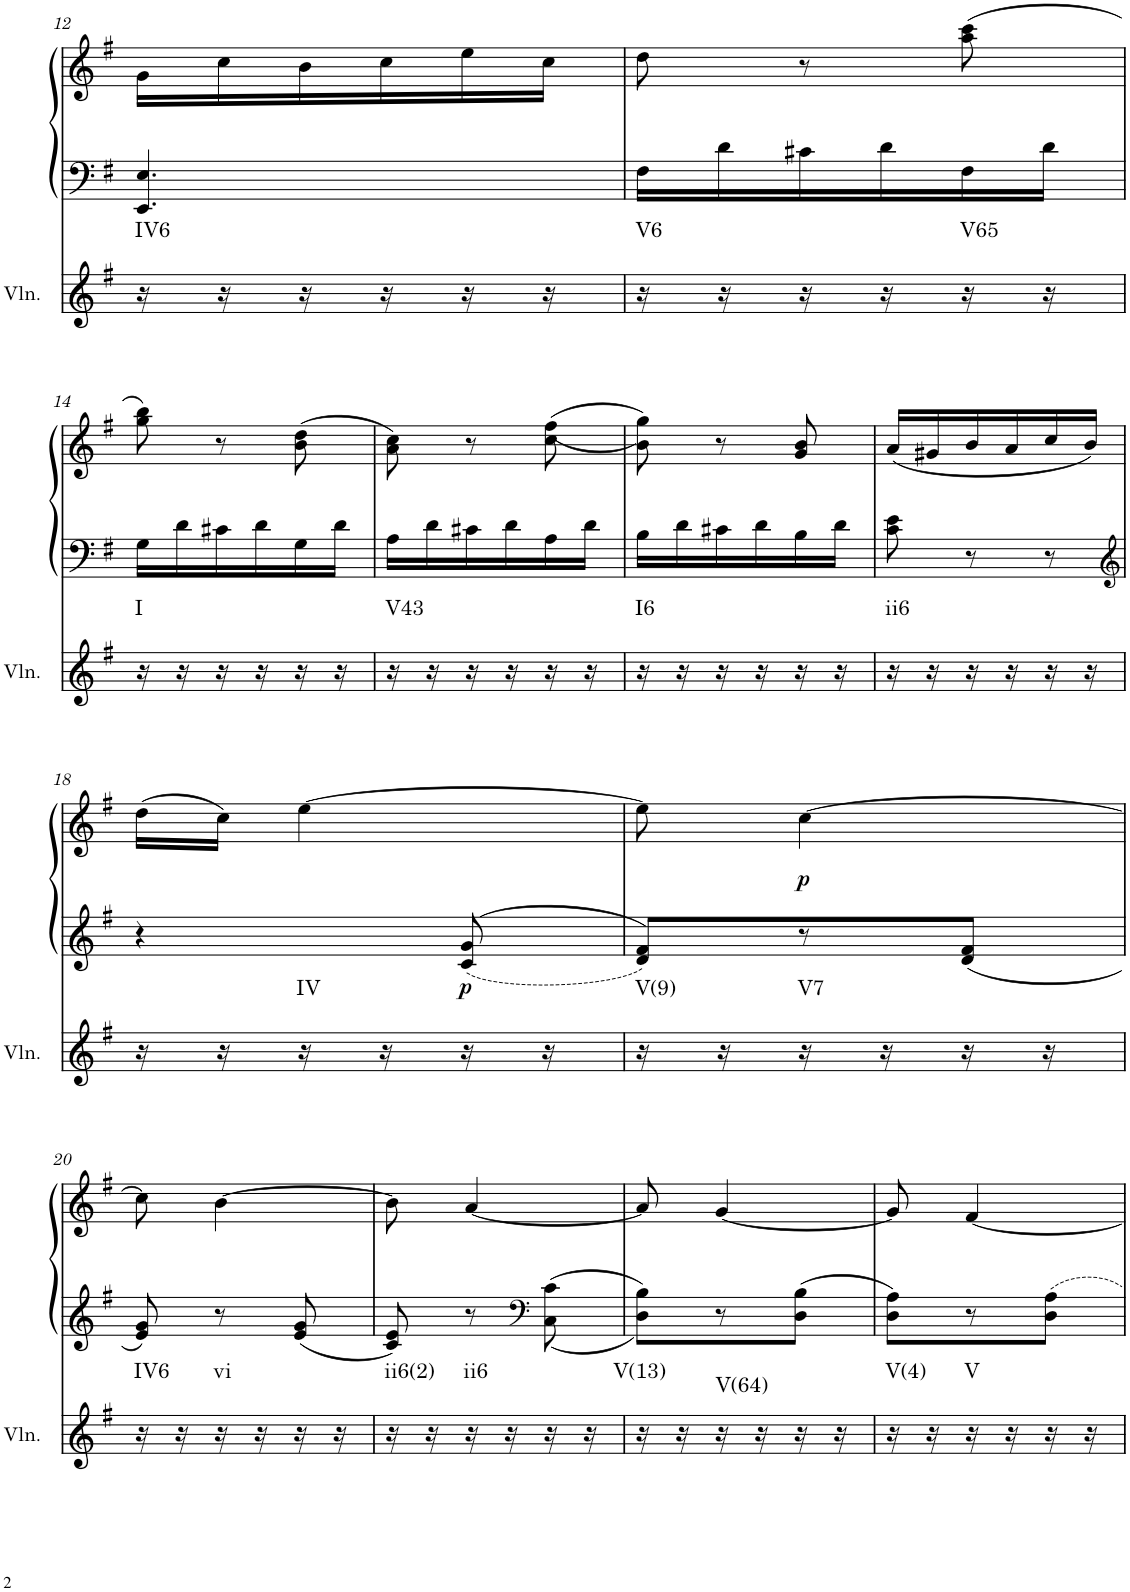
**kern	**harte	**kern	**kern	**dynam
*part2	*part2	*part1	*part1	*part1
*staff3	*	*staff2	*staff1	*staff1/2
*I"Violin	*	*I"Klavier linke Hand	*	*
*I'Vln.	*	*	*	*
!!LO:PB:g=z
*clefG2	*	*clefF4	*clefG2	*
*k[f#]	*	*k[f#]	*k[f#]	*
*M3/8	*	*M3/8	*M3/8	*
=12	=12	=12	=12	=12
!	!LO:H:kt=IV6	!	!	!
16r	N	4.EE/ 4.E/	16g\LL	.
16r	.	.	16cc\	.
16r	.	.	16b\	.
16r	.	.	16cc\	.
16r	.	.	16ee\	.
16r	.	.	16cc\JJ	.
=13	=13	=13	=13	=13
!	!LO:H:kt=V6	!	!	!
16r	N	16F#\LL	8dd\	.
16r	.	16d\	.	.
16r	.	16c#X\	8r	.
16r	.	16d\	.	.
!	!LO:H:kt=V65	!	!	!
16r	N	16F#\	(8aa\ 8ccc\	.
16r	.	16d\JJ	.	.
!!LO:LB:g=z
=14	=14	=14	=14	=14
!	!LO:H:kt=I	!	!	!
16r	N	16G\LL	8gg\ 8bb\)	.
16r	.	16d\	.	.
16r	.	16c#X\	8r	.
16r	.	16d\	.	.
16r	.	16G\	(8b\ 8dd\	.
16r	.	16d\JJ	.	.
=15	=15	=15	=15	=15
!	!LO:H:kt=V43	!	!	!
16r	N	16A\LL	8a\ 8cc\)	.
16r	.	16d\	.	.
16r	.	16c#X\	8r	.
16r	.	16d\	.	.
16r	.	16A\	(<(8cc\ 8ff#\	.
16r	.	16d\JJ	.	.
=16	=16	=16	=16	=16
!	!LO:H:kt=I6	!	!	!
16r	N	16B\LL	8b\ 8gg\))	.
16r	.	16d\	.	.
16r	.	16c#X\	8r	.
16r	.	16d\	.	.
16r	.	16B\	8g/ 8b/	.
16r	.	16d\JJ	.	.
=17	=17	=17	=17	=17
!	!LO:H:kt=ii6	!	!	!
16r	N	8c\ 8e\	(16a/LL	.
16r	.	.	16g#X/	.
16r	.	8r	16b/	.
16r	.	.	16a/	.
16r	.	8r	16cc/	.
16r	.	.	16b/JJ)	.
!!LO:LB:g=z
=18	=18	=18	=18	=18
*	*	*clefG2	*	*
16r	.	4r	(16dd\LL	.
16r	.	.	16cc\JJ)	.
!	!LO:H:kt=IV	!	!	!
16r	N	.	[4ee\	.
16r	.	.	.	.
!	!	!	!	!LO:DY:b=2
16r	.	8c/ 8g/	.	p
16r	.	.	.	.
=19	=19	=19	=19	=19
!	!LO:H:kt=V(9)	!	!	!
16r	N	8d/ 8f#/L	8ee\]	.
16r	.	.	.	.
!	!LO:H:kt=V7	!	!	!LO:DY:b
16r	N	8r	[4cc\	p
16r	.	.	.	.
16r	.	8d/ 8f#/J	.	.
16r	.	.	.	.
!!LO:LB:g=z
=20	=20	=20	=20	=20
!	!LO:H:kt=IV6	!	!	!
16r	N	8e/ 8g/	8cc\]	.
16r	.	.	.	.
!	!LO:H:kt=vi	!	!	!
16r	N	8r	[4b\	.
16r	.	.	.	.
16r	.	8e/ 8g/	.	.
16r	.	.	.	.
=21	=21	=21	=21	=21
!	!LO:H:kt=ii6(2)	!	!	!
16r	N	8c/ 8e/	8b\]	.
16r	.	.	.	.
!	!LO:H:kt=ii6	!	!	!
16r	N	8r	[4a/	.
16r	.	.	.	.
*	*	*clefF4	*	*
16r	.	8C\ 8c\	.	.
16r	.	.	.	.
=22	=22	=22	=22	=22
!	!LO:H:kt=V(13)	!	!	!
16r	N	8D\ 8B\L	8a/]	.
16r	.	.	.	.
!	!LO:H:kt=V(64)	!	!	!
16r	N	8r	[4g/	.
16r	.	.	.	.
16r	.	8D\ 8B\J	.	.
16r	.	.	.	.
=23	=23	=23	=23	=23
!	!LO:H:kt=V(4)	!	!	!
16r	N	8D\ 8A\L	8g/]	.
16r	.	.	.	.
!	!LO:H:kt=V	!	!	!
16r	N	8r	[4f#/	.
16r	.	.	.	.
16r	.	8D\ 8A\J	.	.
16r	.	.	.	.
=	=	=	=	=
*-	*-	*-	*-	*-
